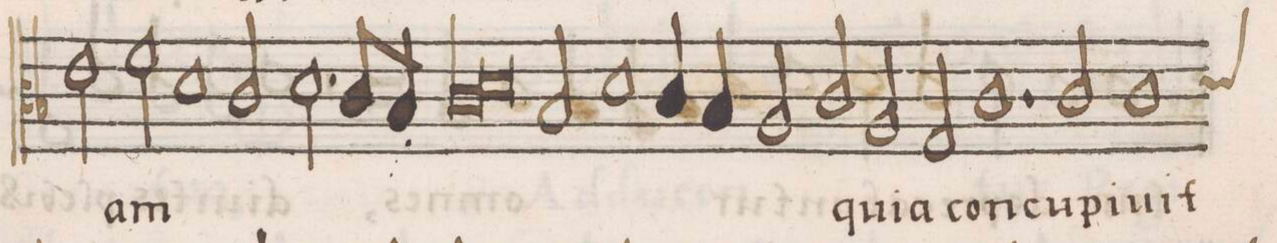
**kern	**text
*I"CANTVS	*
*clefC3	*
*k[b-]	*
*met(C|)	*
*M2/1	*
2e\	.
2f\	-am
1d\	.
=18-	=18-
2c/	.
2.d\	.
8c/L	.
8B-/J	.
=19-	=19-
*lig	*
1c	.
1d	.
*Xlig	*
=20-	=20-
2B-/	.
1d	.
4c/	.
4B-/	.
=21-	=21-
2A/	.
2c/	qui-
2A/	-a
2G/	con-
=22-	=22-
1.c	-cu-
2c/	-pi-
=23-	=23-
*custos:d	*
1c	-uit
*-	*-
